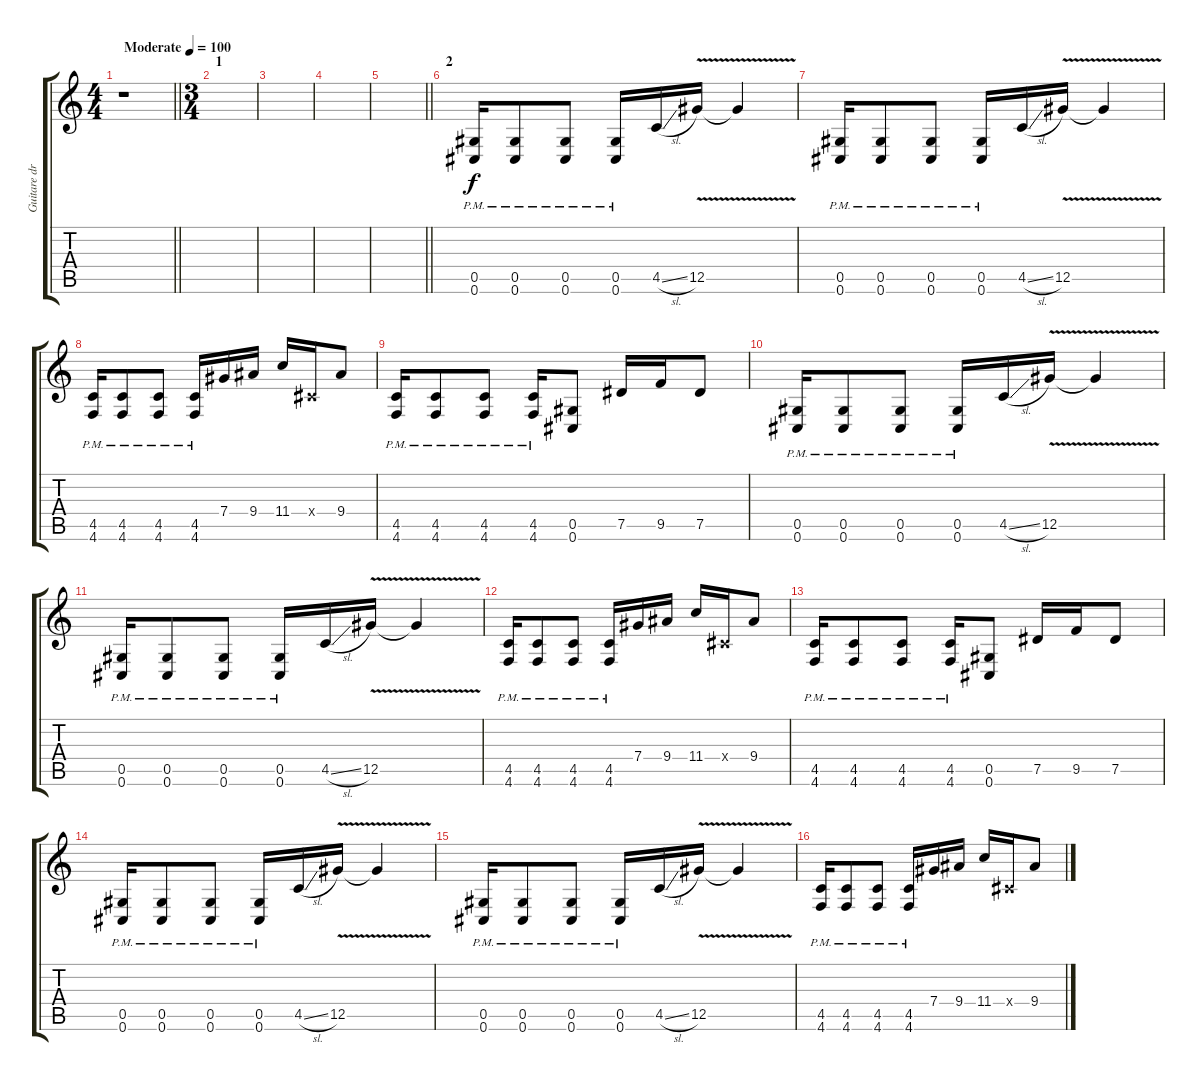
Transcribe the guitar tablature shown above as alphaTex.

\track ("Guitare droite" "Guitare dr") {instrument distortionguitar}
\staff {score tabs}
\tuning (Eb4 Bb3 Gb3 Db3 Ab2 Db2) {hide}
\ts (4 4)
\tempo (100 "Moderate")
\clef g2
\barLineRight lightlight
\ks c
r.1{dy f instrument distortionguitar} |
\ts (3 4)
\section ("" "1")
|
|
|
\barLineRight lightlight
|
\section ("" "2")
(0.5{pm} 0.6{pm}).16 (0.5{pm} 0.6{pm}).8 (0.5{pm} 0.6{pm}).8 (0.5{pm} 0.6{pm}).16 4.5{sl}.16 12.5{v}.16 12.5{t}.4 |
(0.5{pm} 0.6{pm}).16 (0.5{pm} 0.6{pm}).8 (0.5{pm} 0.6{pm}).8 (0.5{pm} 0.6{pm}).16 4.5{sl}.16 12.5{v}.16 12.5{t}.4 |
(4.5{pm} 4.6{pm}).16 (4.5{pm} 4.6{pm}).8 (4.5{pm} 4.6{pm}).8 (4.5{pm} 4.6{pm}).16 7.4.16 9.4.16 11.4.16 0.4{x}.16 9.4.8 |
(4.5{pm} 4.6{pm}).16 (4.5{pm} 4.6{pm}).8 (4.5{pm} 4.6{pm}).8 (4.5{pm} 4.6{pm}).16 (0.5 0.6).8 7.5.16 9.5.16 7.5.8 |
(0.5{pm} 0.6{pm}).16 (0.5{pm} 0.6{pm}).8 (0.5{pm} 0.6{pm}).8 (0.5{pm} 0.6{pm}).16 4.5{sl}.16 12.5{v}.16 12.5{t}.4 |
(0.5{pm} 0.6{pm}).16 (0.5{pm} 0.6{pm}).8 (0.5{pm} 0.6{pm}).8 (0.5{pm} 0.6{pm}).16 4.5{sl}.16 12.5{v}.16 12.5{t}.4 |
(4.5{pm} 4.6{pm}).16 (4.5{pm} 4.6{pm}).8 (4.5{pm} 4.6{pm}).8 (4.5{pm} 4.6{pm}).16 7.4.16 9.4.16 11.4.16 0.4{x}.16 9.4.8 |
(4.5{pm} 4.6{pm}).16 (4.5{pm} 4.6{pm}).8 (4.5{pm} 4.6{pm}).8 (4.5{pm} 4.6{pm}).16 (0.5 0.6).8 7.5.16 9.5.16 7.5.8 |
(0.5{pm} 0.6{pm}).16 (0.5{pm} 0.6{pm}).8 (0.5{pm} 0.6{pm}).8 (0.5{pm} 0.6{pm}).16 4.5{sl}.16 12.5{v}.16 12.5{t}.4 |
(0.5{pm} 0.6{pm}).16 (0.5{pm} 0.6{pm}).8 (0.5{pm} 0.6{pm}).8 (0.5{pm} 0.6{pm}).16 4.5{sl}.16 12.5{v}.16 12.5{t}.4 |
(4.5{pm} 4.6{pm}).16 (4.5{pm} 4.6{pm}).8 (4.5{pm} 4.6{pm}).8 (4.5{pm} 4.6{pm}).16 7.4.16 9.4.16 11.4.16 0.4{x}.16 9.4.8
